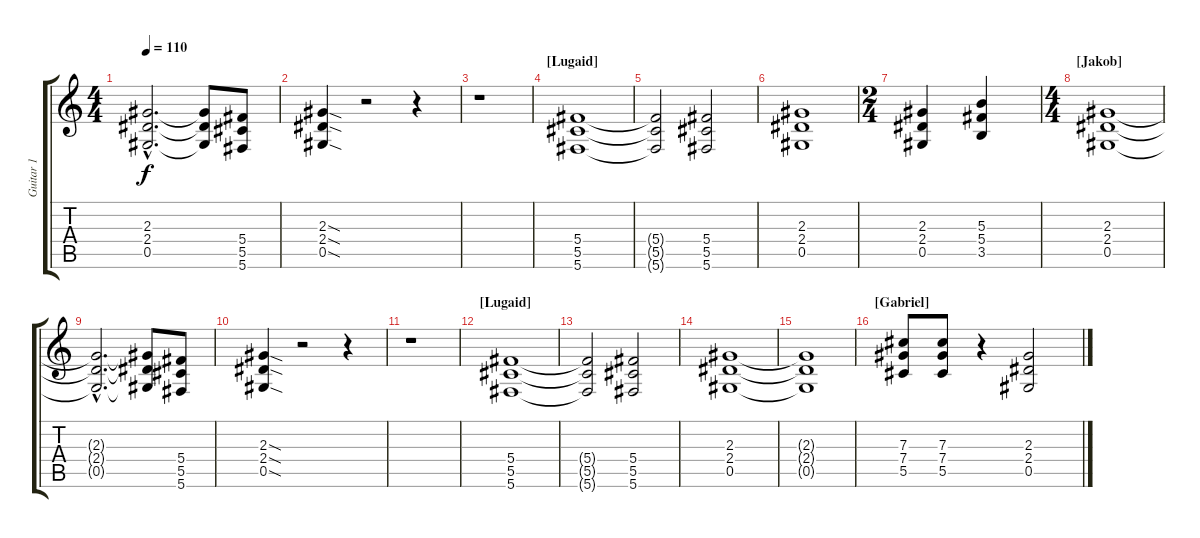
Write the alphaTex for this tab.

\track ("Guitar 1" "Guitar 1") {instrument distortionguitar}
\staff {score tabs}
\tuning (Eb4 Bb3 Gb3 Db3 Ab2 Db2) {hide}
\ts (4 4)
\tempo 110
\clef g2
\ks c
(2.3{hac t} 2.4{hac t} 0.5{hac t}).2{d dy f} (2.3{t} 2.4{t} 0.5{t}).8 (5.4 5.5 5.6).8 |
(2.3{sod} 2.4{sod} 0.5{sod}).4 r.2 r.4 |
r.1 |
\section ("" "[Lugaid]")
(5.4 5.5 5.6).1 |
(5.4{t} 5.5{t} 5.6{t}).2 (5.4 5.5 5.6).2 |
(2.3 2.4 0.5).1 |
\ts (2 4)
(2.3 2.4 0.5).4 (5.3 5.4 3.5).4 |
\ts (4 4)
\section ("" "[Jakob]")
(2.3 2.4 0.5).1 |
(2.3{hac t} 2.4{hac t} 0.5{hac t}).2{d} (2.3{t} 2.4{t} 0.5{t}).8 (5.4 5.5 5.6).8 |
(2.3{sod} 2.4{sod} 0.5{sod}).4 r.2 r.4 |
r.1 |
\section ("" "[Lugaid]")
(5.4 5.5 5.6).1 |
(5.4{t} 5.5{t} 5.6{t}).2 (5.4 5.5 5.6).2 |
(2.3 2.4 0.5).1 |
(2.3{t} 2.4{t} 0.5{t}).1 |
\section ("" "[Gabriel]")
(7.3 7.4 5.5).8 (7.3 7.4 5.5).8 r.4 (2.3 2.4 0.5).2
